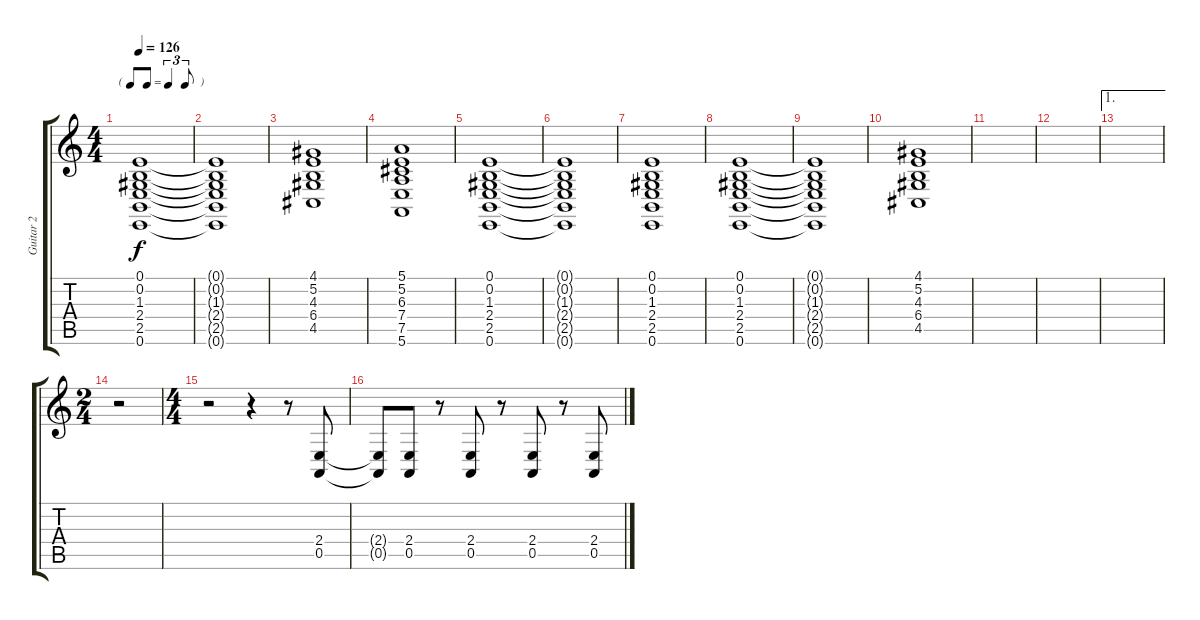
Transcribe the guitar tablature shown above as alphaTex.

\track ("Guitar 2" "Guitar 2") {instrument lead2sawtooth}
\staff {score tabs}
\tuning (E4 B3 G3 D3 A2 E2) {hide}
\ts (4 4)
\tf triplet8th
\tempo 126
\clef g2
\ks c
(0.1 0.2 1.3 2.4 2.5 0.6).1{dy f} |
(0.1{t} 0.2{t} 1.3{t} 2.4{t} 2.5{t} 0.6{t}).1 |
(4.1 5.2 4.3 6.4 4.5).1 |
(5.1 5.2 6.3 7.4 7.5 5.6).1 |
(0.1 0.2 1.3 2.4 2.5 0.6).1 |
(0.1{t} 0.2{t} 1.3{t} 2.4{t} 2.5{t} 0.6{t}).1 |
(0.1 0.2 1.3 2.4 2.5 0.6).1 |
(0.1 0.2 1.3 2.4 2.5 0.6).1 |
(0.1{t} 0.2{t} 1.3{t} 2.4{t} 2.5{t} 0.6{t}).1 |
(4.1 5.2 4.3 6.4 4.5).1 |
|
|
\ae 1
|
\ts (2 4)
r.2 |
\ts (4 4)
r.2 r.4 r.8 (2.4 0.5).8 |
(2.4{t} 0.5{t}).8 (2.4 0.5).8 r.8 (2.4 0.5).8 r.8 (2.4 0.5).8 r.8 (2.4 0.5).8
